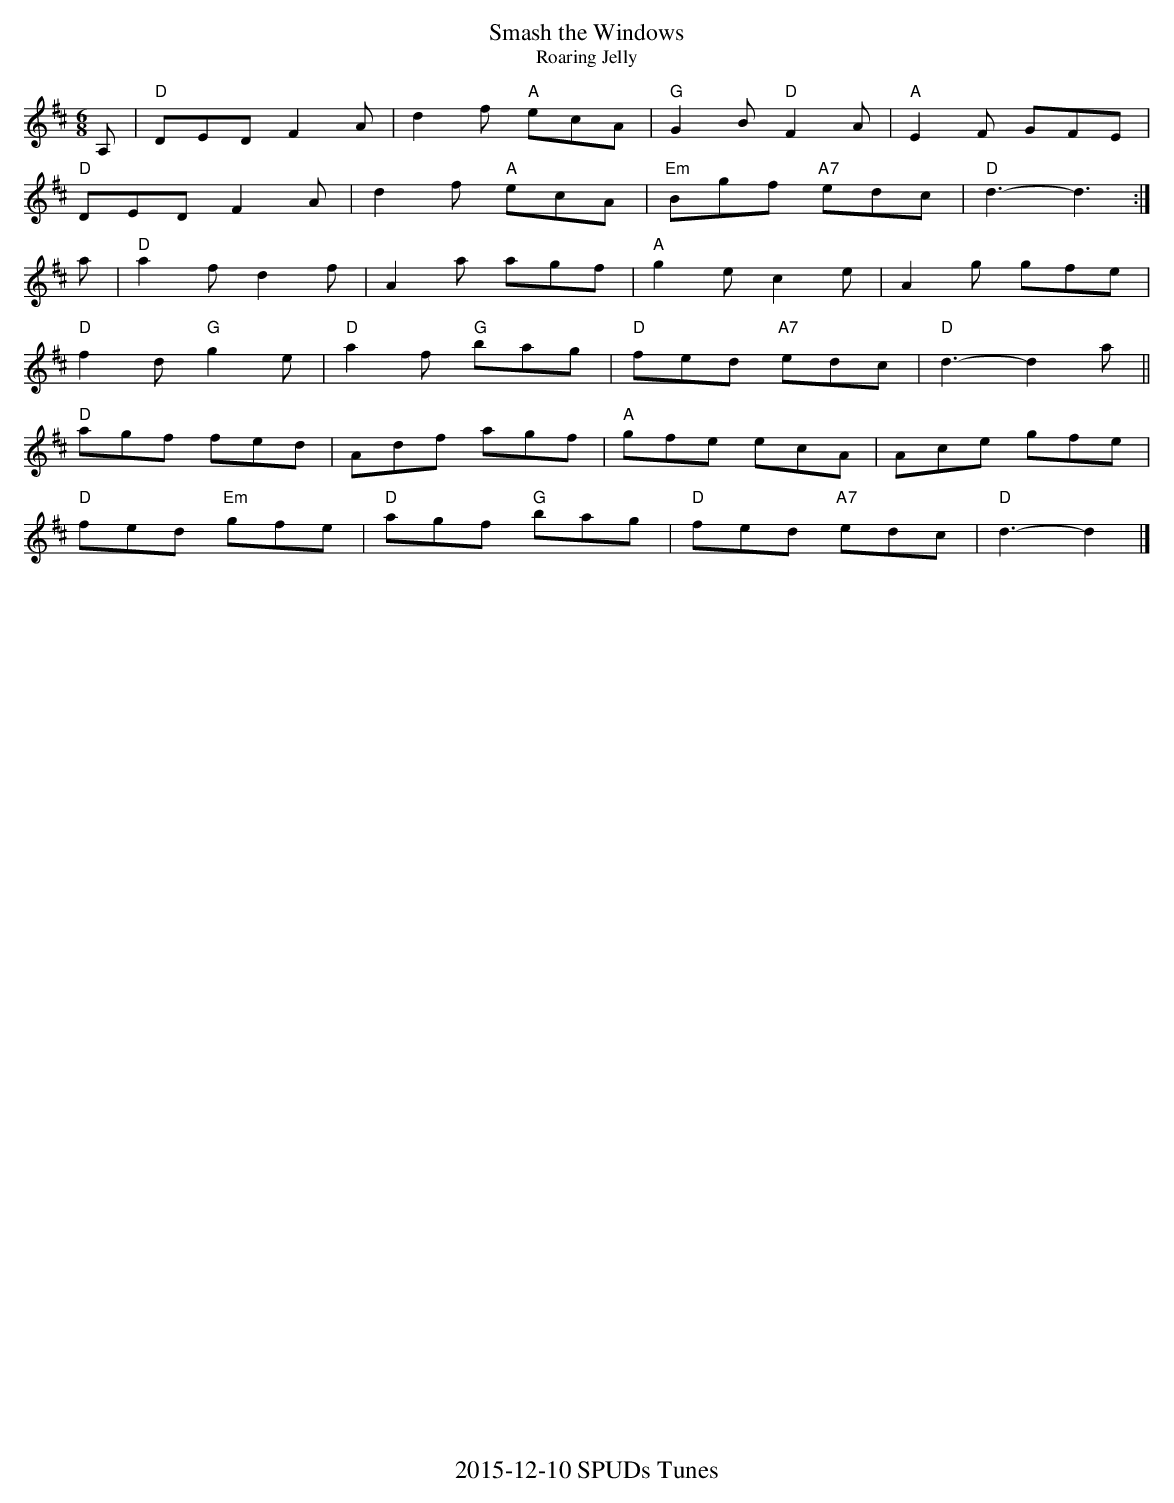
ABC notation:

X:1
T:Smash the Windows
T:Roaring Jelly
M:6/8
L:1/8
K:D
A,|"D"DED F2A|d2f "A"ecA|"G"G2B "D"F2A|"A"E2F GFE|
"D"DED F2A|d2f "A"ecA|"Em"Bgf "A7"edc|"D"d3-d3:|
a|"D"a2f d2f|A2a agf|"A"g2e c2e|A2g gfe|
"D"f2d "G"g2e|"D"a2f "G"bag|"D"fed "A7"edc|"D"d3-d2a||
"D"agf fed|Adf agf|"A"gfe ecA|Ace gfe|
"D"fed "Em"gfe|"D"agf "G"bag|"D"fed "A7"edc|"D"d3-d2|]
